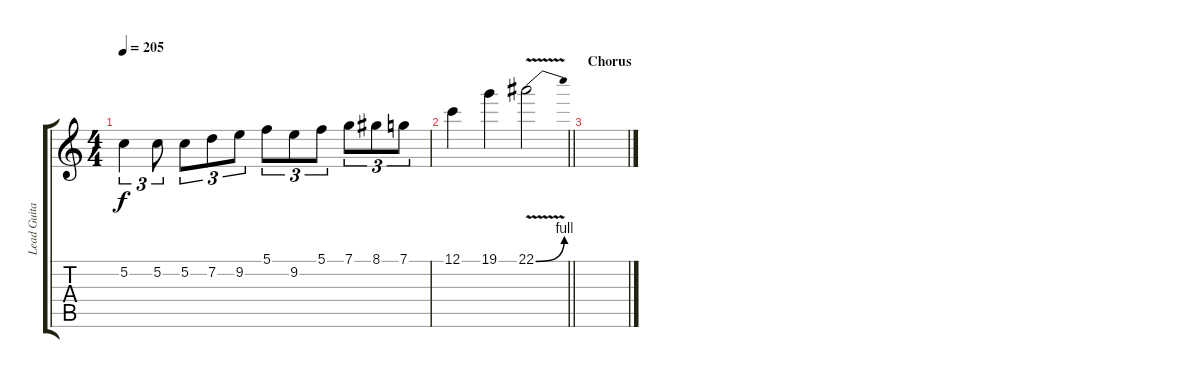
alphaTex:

\track ("Lead Guitar" "Lead Guita") {instrument distortionguitar}
\staff {score tabs}
\tuning (C4 G3 Eb3 Bb2 F2 C2) {hide}
\ts (4 4)
\tempo 205
\clef g2
\ks c
5.2.4{tu (3 2) dy f} 5.2.8{tu (3 2)} 5.2.8{tu (3 2)} 7.2.8{tu (3 2)} 9.2.8{tu (3 2)} 5.1.8{tu (3 2)} 9.2.8{tu (3 2)} 5.1.8{tu (3 2)} 7.1.8{tu (3 2)} 8.1.8{tu (3 2)} 7.1.8{tu (3 2)} |
\barLineRight lightlight
12.1.4 19.1.4 22.1{be (bend 0 0 60 4) v}.2 |
\section ("" "Chorus")
